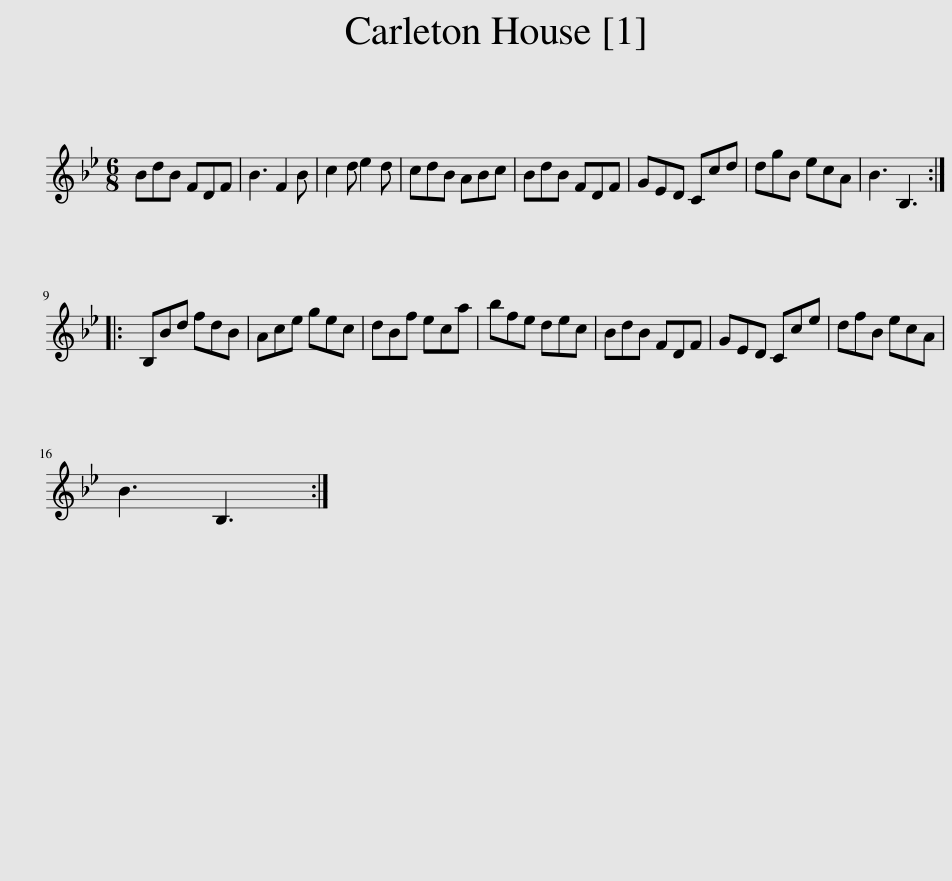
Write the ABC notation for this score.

X:1
L:1/8
M:6/8
I:linebreak $
K:Bb
V:1 treble
V:1
 BdB FDF | B3 F2 B | c2 d e2 d | cdB ABc | BdB FDF | %5
 GED Ccd | dgB ecA | B3 B,3 ::$ B,Bd fdB | Ace gec | %10
 dBf eca | bfe dec | BdB FDF | GED Cce | dfB ecA |$ %15
 B3 B,3 :| %16
